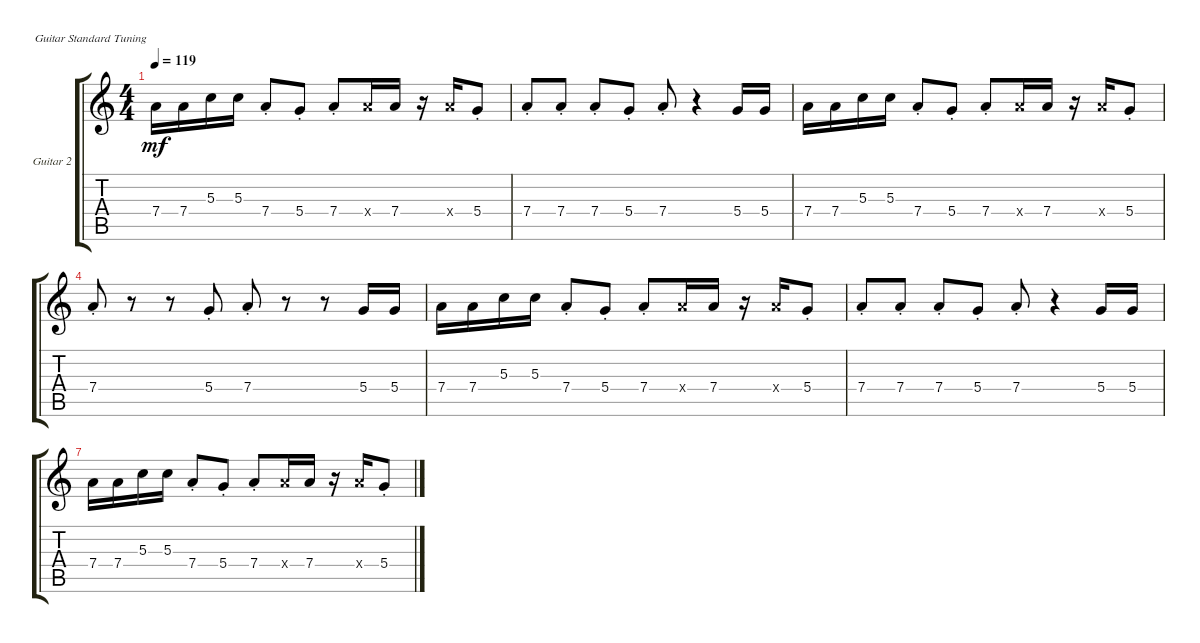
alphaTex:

\defaultSystemsLayout 4
\bracketExtendMode groupsimilarinstruments
\useSystemSignSeparator
\multiBarRest
\multiTrackTrackNamePolicy allsystems
\firstSystemTrackNameMode fullname
\firstSystemTrackNameOrientation horizontal
\otherSystemsTrackNameOrientation horizontal
\defaultBarNumberDisplay FirstOfSystem
\track ("Guitar 2" "Gtr. 2") {multiBarRest instrument electricguitarclean}
\staff {score tabs}
\tuning (E4 B3 G3 D3 A2 E2)
\ts (4 4)
\tempo 119
\clef g2
\ks aminor
7.4.16{dy mf} 7.4.16 5.3.16 5.3.16 7.4{st}.8 5.4{st}.8 7.4{st}.8 7.4{x}.16 7.4.16 r.16 7.4{x}.16 5.4{st}.8 |
7.4{st}.8 7.4{st}.8 7.4{st}.8 5.4{st}.8 7.4{st}.8 r.4 5.4.16 5.4.16 |
7.4.16 7.4.16 5.3.16 5.3.16 7.4{st}.8 5.4{st}.8 7.4{st}.8 7.4{x}.16 7.4.16 r.16 7.4{x}.16 5.4{st}.8 |
7.4{st}.8 r.8 r.8 5.4{st}.8 7.4{st}.8 r.8 r.8 5.4.16 5.4.16 |
7.4.16 7.4.16 5.3.16 5.3.16 7.4{st}.8 5.4{st}.8 7.4{st}.8 7.4{x}.16 7.4.16 r.16 7.4{x}.16 5.4{st}.8 |
7.4{st}.8 7.4{st}.8 7.4{st}.8 5.4{st}.8 7.4{st}.8 r.4 5.4.16 5.4.16 |
7.4.16 7.4.16 5.3.16 5.3.16 7.4{st}.8 5.4{st}.8 7.4{st}.8 7.4{x}.16 7.4.16 r.16 7.4{x}.16 5.4{st}.8
